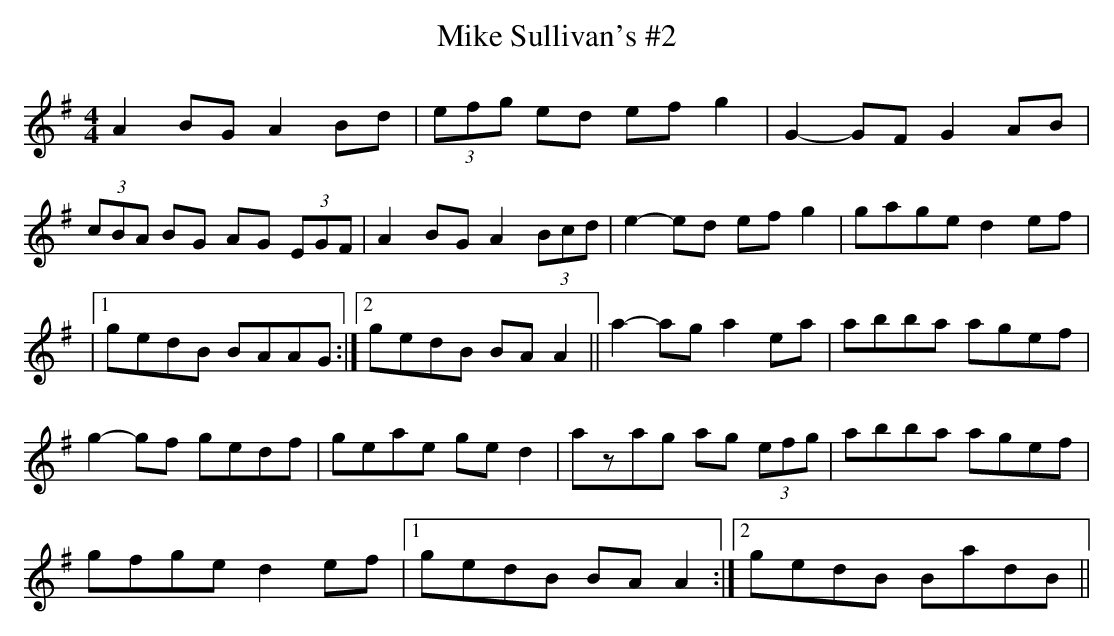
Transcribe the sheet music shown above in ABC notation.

X:1
T: Mike Sullivan's #2
L: 1/8
M: 4/4
K: Ador
A2 BG A2 Bd|(3efg ed ef g2|G2-GF G2 AB|
(3cBA BG AG (3EGF|A2 BG A2 (3Bcd|e2-ed ef g2|\
gage d2 ef|
|1 gedB BAAG :|2 gedB BA A2||a2-ag a2 ea|abba agef|
g2-gf gedf|geae ge d2|azag ag (3efg|abba agef|
gfge d2 ef|1 gedB BA A2 :|2 gedB BadB||
